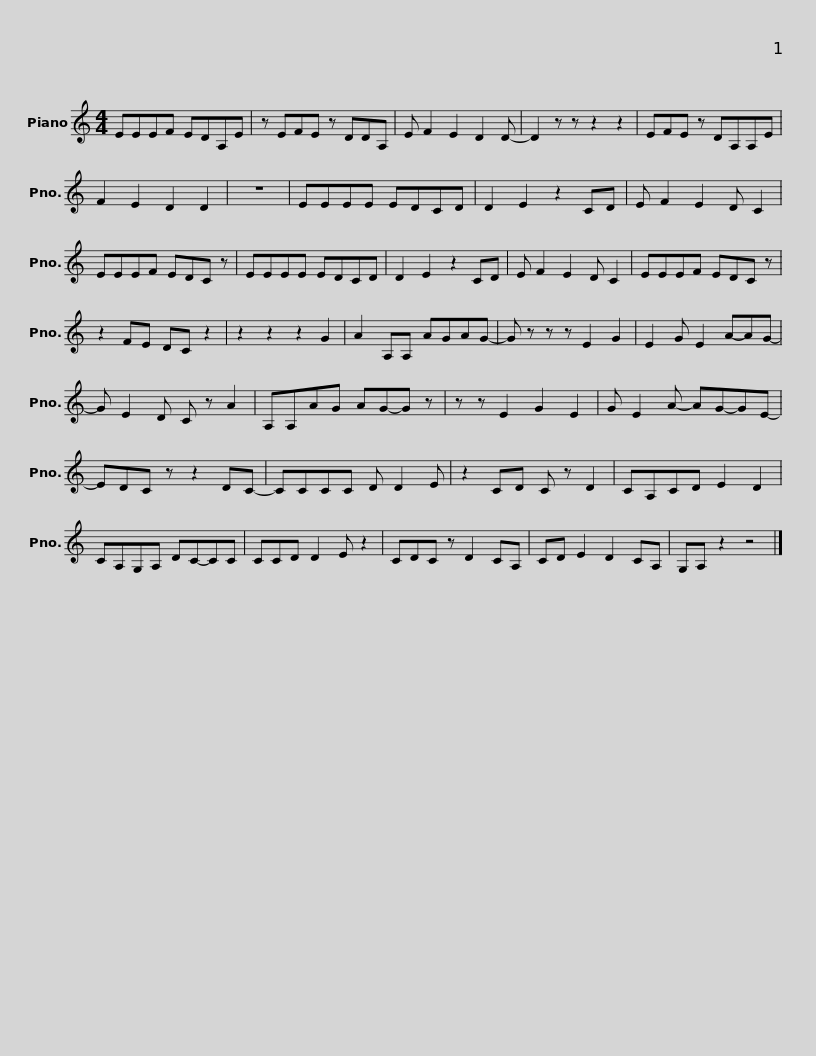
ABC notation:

X:1
L:1/8
M:4/4
I:linebreak $
K:C
V:1 treble
V:1
 EEEF EDA,E | z EFE z DDA, | E F2 E2 D2 D- | D2 z z z2 z2 | EFE z DA,A,E | %5
 F2 E2 D2 D2 | z8 |$ EEEE EDCD | D2 E2 z2 CD | E F2 E2 D C2 | %10
 EEEF EDC z | EEEE EDCD | D2 E2 z2 CD |$ E F2 E2 D C2 | EEEF EDC z | %15
 z2 FE DC z2 | z2 z2 z2 G2 | A2 A,A, AGAG- | G z z z E2 G2 | E2 G E2 A-AG- |$ %20
 G E2 D C z A2 | A,A,AG AG-G z | z z E2 G2 E2 | G E2 A- AG-GE- | EDC z z2 DC- | %25
 CCCC D D2 E |$ z2 CD C z D2 | CA,CD E2 D2 | CA,G,A, DC-CC | CCD D2 E z2 | %30
 CDC z D2 CA, |$ CD E2 D2 CA, | G,A, z2 z4 |] %33
